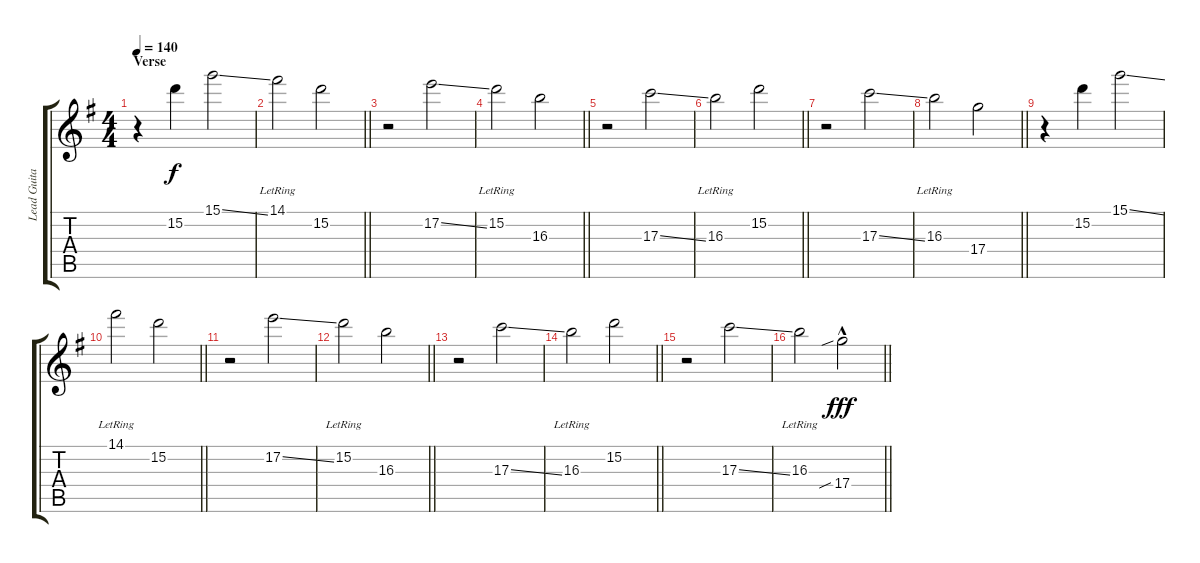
\track ("Lead Guitar" "Lead Guita") {instrument overdrivenguitar}
\staff {score tabs}
\tuning (E4 B3 G3 D3 A2 E2) {hide}
\ts (4 4)
\section ("" "Verse")
\tempo 140
\clef g2
\ks g
r.4{dy f} 15.2.4 15.1{ss}.2 |
\barLineRight lightlight
14.1{lr}.2 15.2.2 |
r.2 17.2{ss}.2 |
\barLineRight lightlight
15.2{lr}.2 16.3.2 |
r.2 17.3{ss}.2 |
\barLineRight lightlight
16.3{lr}.2 15.2.2 |
r.2 17.3{ss}.2 |
\barLineRight lightlight
16.3{lr}.2 17.4.2 |
r.4 15.2.4 15.1{ss}.2 |
\barLineRight lightlight
14.1{lr}.2 15.2.2 |
r.2 17.2{ss}.2 |
\barLineRight lightlight
15.2{lr}.2 16.3.2 |
r.2 17.3{ss}.2 |
\barLineRight lightlight
16.3{lr}.2 15.2.2 |
r.2{volume 15 instrument overdrivenguitar} 17.3{ss}.2 |
\barLineRight lightlight
16.3{lr}.2 17.4{sib hac}.2{dy fff}
